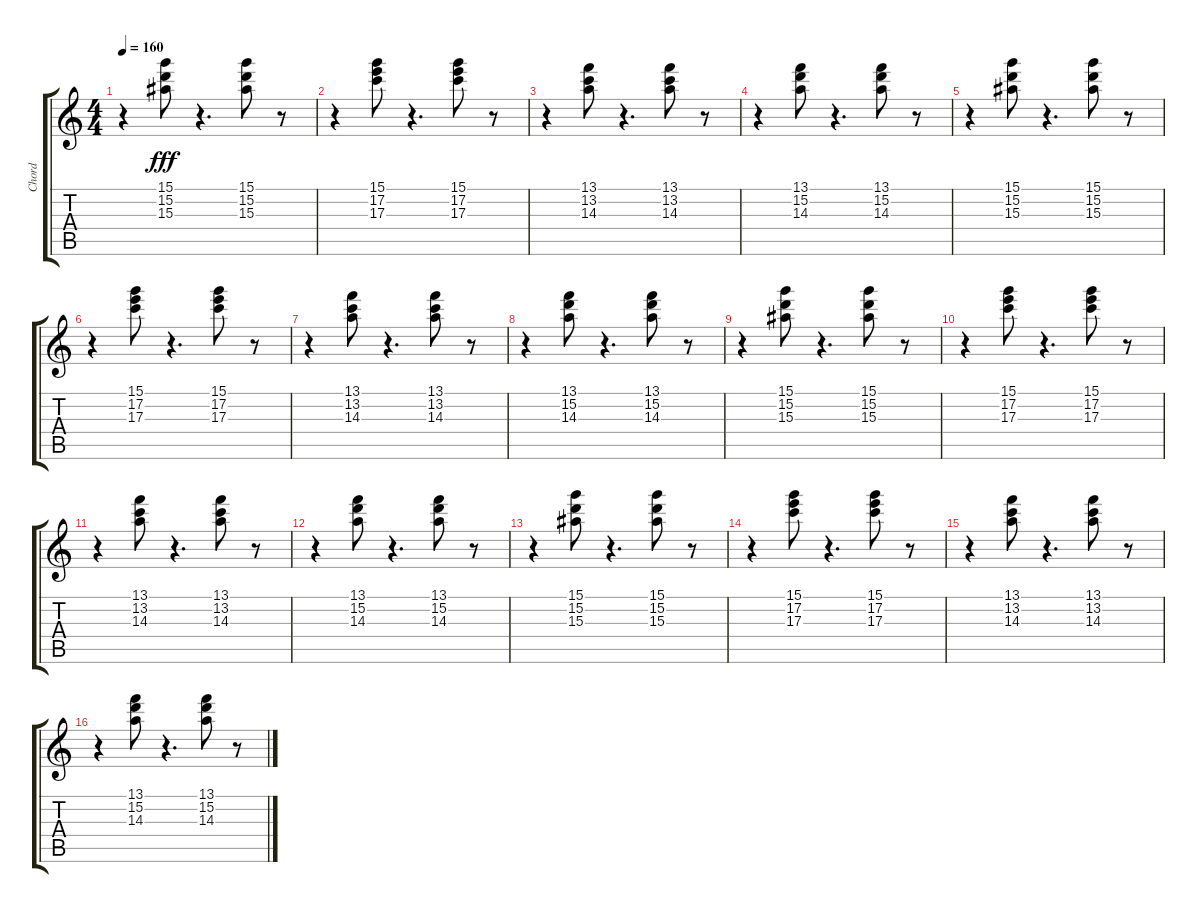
\track ("Chord" "Chord") {instrument electricguitarmuted}
\staff {score tabs}
\tuning (E4 B3 G3 D3 A2 E2) {hide}
\ts (4 4)
\tempo 160
\clef g2
\ks c
r.4{dy fff} (15.1 15.2 15.3).8 r.4{d} (15.1 15.2 15.3).8 r.8 |
r.4 (15.1 17.2 17.3).8 r.4{d} (15.1 17.2 17.3).8 r.8 |
r.4 (13.1 13.2 14.3).8 r.4{d} (13.1 13.2 14.3).8 r.8 |
r.4 (13.1 15.2 14.3).8 r.4{d} (13.1 15.2 14.3).8 r.8 |
r.4 (15.1 15.2 15.3).8 r.4{d} (15.1 15.2 15.3).8 r.8 |
r.4 (15.1 17.2 17.3).8 r.4{d} (15.1 17.2 17.3).8 r.8 |
r.4 (13.1 13.2 14.3).8 r.4{d} (13.1 13.2 14.3).8 r.8 |
r.4 (13.1 15.2 14.3).8 r.4{d} (13.1 15.2 14.3).8 r.8 |
r.4 (15.1 15.2 15.3).8 r.4{d} (15.1 15.2 15.3).8 r.8 |
r.4 (15.1 17.2 17.3).8 r.4{d} (15.1 17.2 17.3).8 r.8 |
r.4 (13.1 13.2 14.3).8 r.4{d} (13.1 13.2 14.3).8 r.8 |
r.4 (13.1 15.2 14.3).8 r.4{d} (13.1 15.2 14.3).8 r.8 |
r.4 (15.1 15.2 15.3).8 r.4{d} (15.1 15.2 15.3).8 r.8 |
r.4 (15.1 17.2 17.3).8 r.4{d} (15.1 17.2 17.3).8 r.8 |
r.4 (13.1 13.2 14.3).8 r.4{d} (13.1 13.2 14.3).8 r.8 |
r.4 (13.1 15.2 14.3).8 r.4{d} (13.1 15.2 14.3).8 r.8
